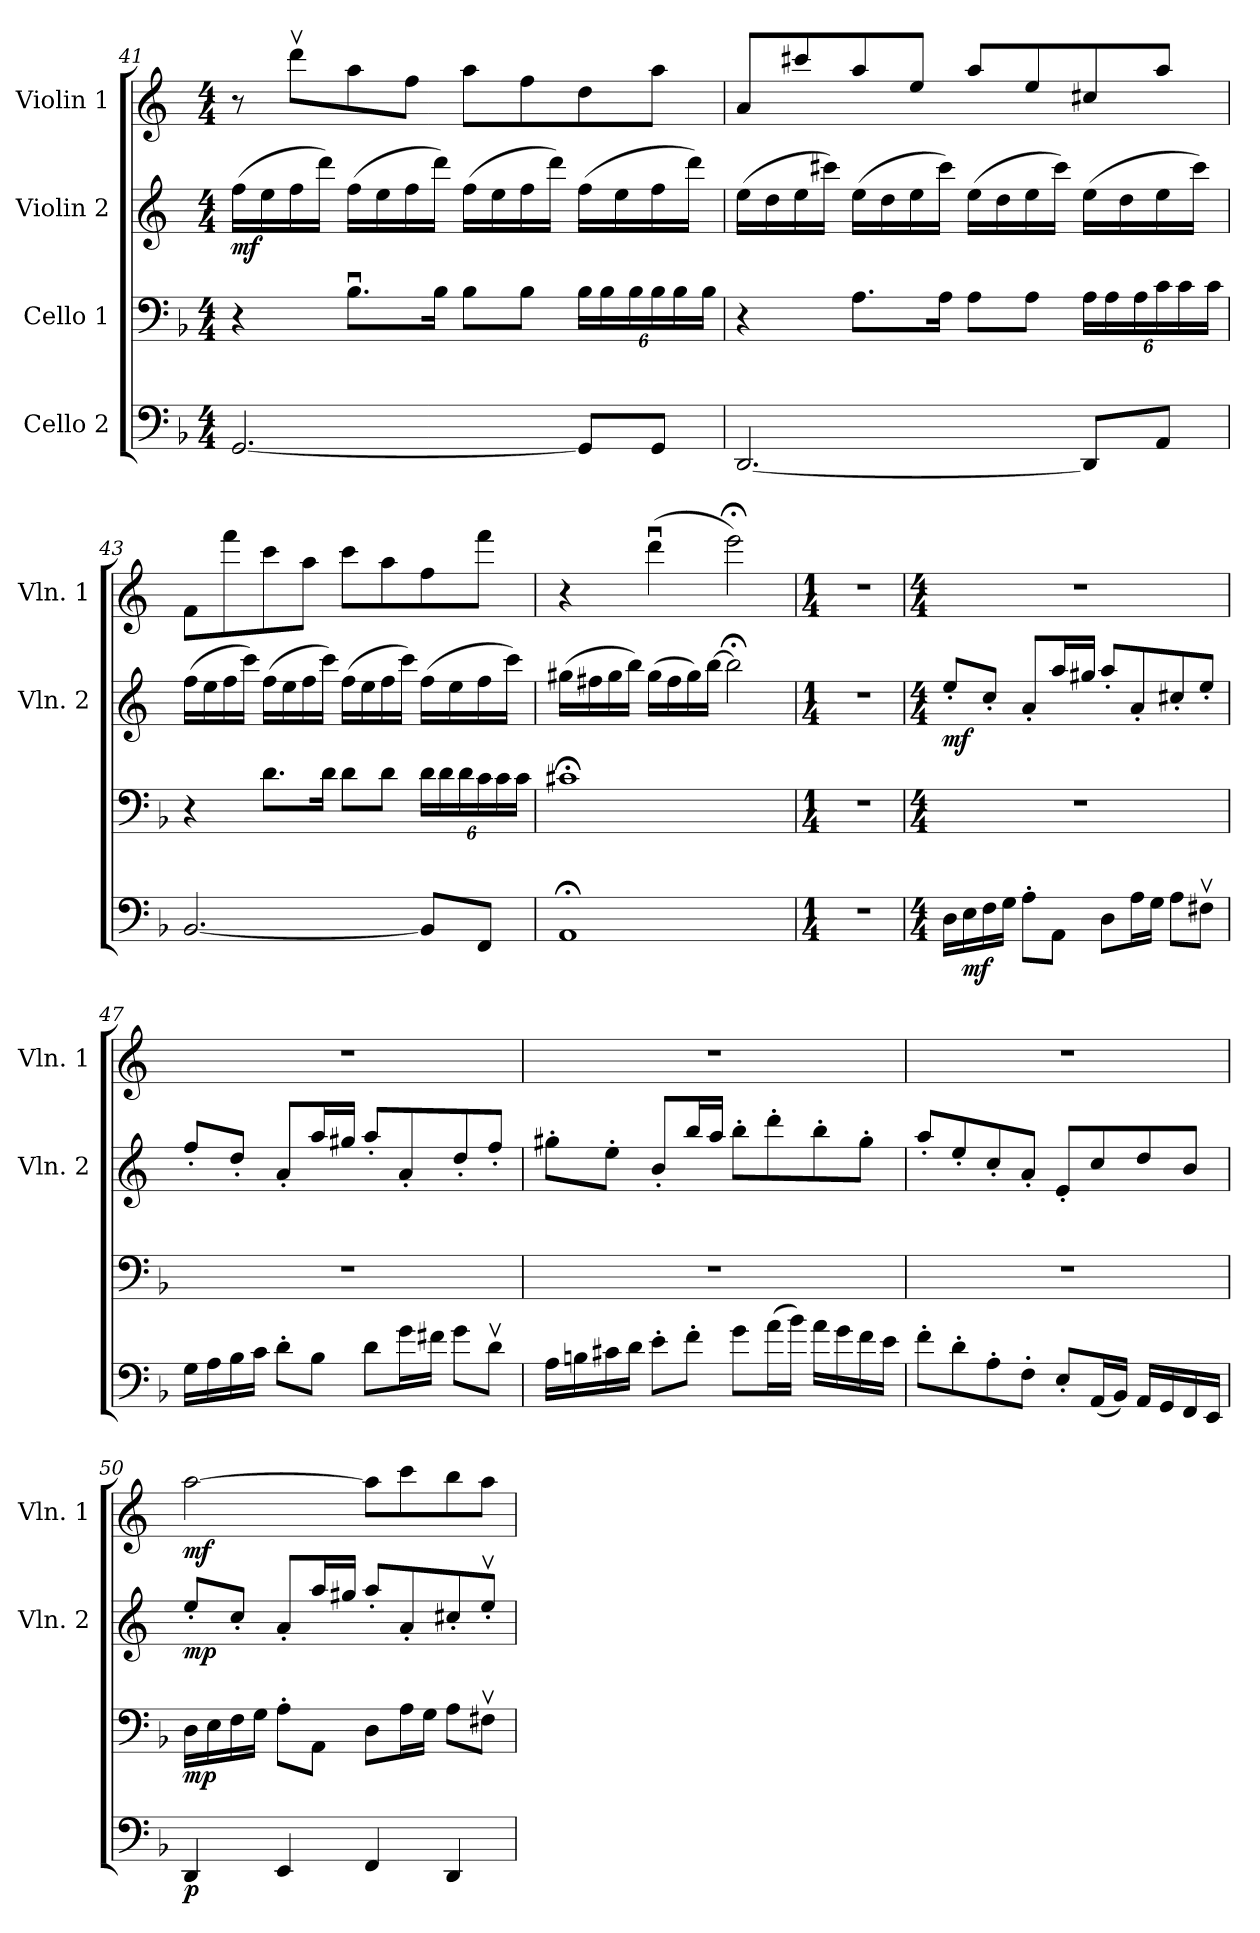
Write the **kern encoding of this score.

**kern	**dynam	**kern	**dynam	**kern	**dynam	**kern	**dynam
*part4	*part4	*part3	*part3	*part2	*part2	*part1	*part1
*staff4	*staff4	*staff3	*staff3	*staff2	*staff2	*staff1	*staff1
*I"Cello 2	*	*I"Cello 1	*	*I"Violin 2	*	*I"Violin 1	*
*	*	*	*	*I'Vln. 2	*	*I'Vln. 1	*
*clefF4	*	*clefF4	*	*clefG2	*	*clefG2	*
*	*	*	*	*ITrd4c7	*	*ITrd4c7	*
*k[b-]	*	*k[b-]	*	*k[b-]	*	*k[b-]	*
*d:	*	*d:	*	*d:	*	*d:	*
*M4/4	*	*M4/4	*	*M4/4	*	*M4/4	*
=41	=41	=41	=41	=41	=41	=41	=41
!	!	!	!	!	!LO:DY:b	!	!
[2.GG/	.	4r	.	(>16b-\LL	mf	8r	.
.	.	.	.	16a\	.	.	.
.	.	.	.	16b-\	.	8ggv>\L	.
.	.	.	.	16gg\JJ)	.	.	.
.	.	8.B-u>\L	.	(>16b-\LL	.	8dd\	.
.	.	.	.	16a\	.	.	.
.	.	.	.	16b-\	.	8b-\J	.
.	.	16B-\Jk	.	16gg\JJ)	.	.	.
.	.	8B-\L	.	(>16b-\LL	.	8dd\L	.
.	.	.	.	16a\	.	.	.
.	.	8B-\J	.	16b-\	.	8b-\	.
.	.	.	.	16gg\JJ)	.	.	.
8GG/L]	.	24B-\LL	.	(>16b-\LL	.	8g\	.
.	.	24B-\	.	.	.	.	.
.	.	.	.	16a\	.	.	.
.	.	24B-\	.	.	.	.	.
8GG/J	.	24B-\	.	16b-\	.	8dd\J	.
.	.	24B-\	.	.	.	.	.
.	.	.	.	16gg\JJ)	.	.	.
.	.	24B-\JJ	.	.	.	.	.
!!LO:PB:g=z
=42	=42	=42	=42	=42	=42	=42	=42
[2.DD/	.	4r	.	(>16a\LL	.	8d/L	.
.	.	.	.	16g\	.	.	.
.	.	.	.	16a\	.	8ff#X/	.
.	.	.	.	16ff#X\JJ)	.	.	.
.	.	8.A\L	.	(>16a\LL	.	8dd/	.
.	.	.	.	16g\	.	.	.
.	.	.	.	16a\	.	8a/J	.
.	.	16A\Jk	.	16ff#\JJ)	.	.	.
.	.	8A\L	.	(>16a\LL	.	8dd/L	.
.	.	.	.	16g\	.	.	.
.	.	8A\J	.	16a\	.	8a/	.
.	.	.	.	16ff#\JJ)	.	.	.
8DD/L]	.	24A\LL	.	(>16a\LL	.	8f#X/	.
.	.	24A\	.	.	.	.	.
.	.	.	.	16g\	.	.	.
.	.	24A\	.	.	.	.	.
8AA/J	.	24c\	.	16a\	.	8dd/J	.
.	.	24c\	.	.	.	.	.
.	.	.	.	16ff#\JJ)	.	.	.
.	.	24c\JJ	.	.	.	.	.
=43	=43	=43	=43	=43	=43	=43	=43
[2.BB-/	.	4r	.	(>16b-\LL	.	8B-\L	.
.	.	.	.	16a\	.	.	.
.	.	.	.	16b-\	.	8bb-\	.
.	.	.	.	16ff\JJ)	.	.	.
.	.	8.d\L	.	(>16b-\LL	.	8ff\	.
.	.	.	.	16a\	.	.	.
.	.	.	.	16b-\	.	8dd\J	.
.	.	16d\Jk	.	16ff\JJ)	.	.	.
.	.	8d\L	.	(>16b-\LL	.	8ff\L	.
.	.	.	.	16a\	.	.	.
.	.	8d\J	.	16b-\	.	8dd\	.
.	.	.	.	16ff\JJ)	.	.	.
8BB-/L]	.	24d\LL	.	(>16b-\LL	.	8b-\	.
.	.	24d\	.	.	.	.	.
.	.	.	.	16a\	.	.	.
.	.	24d\	.	.	.	.	.
8FF/J	.	24c\	.	16b-\	.	8bb-\J	.
.	.	24c\	.	.	.	.	.
.	.	.	.	16ff\JJ)	.	.	.
.	.	24c\JJ	.	.	.	.	.
!!LO:LB:g=z
=44	=44	=44	=44	=44	=44	=44	=44
1AA;<	.	1c#X;<	.	(>16cc#X\LL	.	4r	.
.	.	.	.	16bn\	.	.	.
.	.	.	.	16cc#\	.	.	.
.	.	.	.	16ee\JJ)	.	.	.
.	.	.	.	(>16cc#\LL	.	(>4ggu>\	.
.	.	.	.	16b\	.	.	.
.	.	.	.	16cc#\)	.	.	.
.	.	.	.	[16ee\JJ	.	.	.
.	.	.	.	2ee;<\]	.	2aa;<\)	.
=45	=45	=45	=45	=45	=45	=45	=45
*M1/4	*	*M1/4	*	*M1/4	*	*M1/4	*
4r	.	4r	.	4r	.	4r	.
=46	=46	=46	=46	=46	=46	=46	=46
*M4/4	*	*M4/4	*	*M4/4	*	*M4/4	*
!	!	!	!	!	!LO:DY:b	!	!
16D\LL	.	1r	.	8a'</L	mf	1r	.
!	!LO:DY:b	!	!	!	!	!	!
16E\	mf	.	.	.	.	.	.
16F\	.	.	.	8f'</J	.	.	.
16G\JJ	.	.	.	.	.	.	.
8A'>\L	.	.	.	8d'</L	.	.	.
8AA\J	.	.	.	16dd/L	.	.	.
.	.	.	.	16cc#X/JJ	.	.	.
8D\L	.	.	.	8dd'</L	.	.	.
16A\L	.	.	.	8d'</	.	.	.
16G\JJ	.	.	.	.	.	.	.
8A\L	.	.	.	8f#X'</	.	.	.
8F#Xv>\J	.	.	.	8a'</J	.	.	.
!!LO:PB:g=z
=47	=47	=47	=47	=47	=47	=47	=47
16G\LL	.	1r	.	8b-'</L	.	1r	.
16A\	.	.	.	.	.	.	.
16B-\	.	.	.	8g'</J	.	.	.
16c\JJ	.	.	.	.	.	.	.
8d'>\L	.	.	.	8d'</L	.	.	.
8B-\J	.	.	.	16dd/L	.	.	.
.	.	.	.	16cc#X/JJ	.	.	.
8d\L	.	.	.	8dd'</L	.	.	.
16g\L	.	.	.	8d'</	.	.	.
16f#X\JJ	.	.	.	.	.	.	.
8g\L	.	.	.	8g'</	.	.	.
8dv>\J	.	.	.	8b-'</J	.	.	.
=48	=48	=48	=48	=48	=48	=48	=48
16A\LL	.	1r	.	8cc#X'>\L	.	1r	.
16Bn\	.	.	.	.	.	.	.
16c#X\	.	.	.	8a'>\J	.	.	.
16d\JJ	.	.	.	.	.	.	.
8e'>\L	.	.	.	8e'</L	.	.	.
8f'>\J	.	.	.	16ee/L	.	.	.
.	.	.	.	16dd/JJ	.	.	.
8g\L	.	.	.	8ee'>\L	.	.	.
(>16a\L	.	.	.	8gg'>\	.	.	.
16b-\JJ)	.	.	.	.	.	.	.
16a\LL	.	.	.	8ee'>\	.	.	.
16g\	.	.	.	.	.	.	.
16f\	.	.	.	8cc#'>\J	.	.	.
16e\JJ	.	.	.	.	.	.	.
=49	=49	=49	=49	=49	=49	=49	=49
8f'>\L	.	1r	.	8dd'</L	.	1r	.
8d'>\	.	.	.	8a'</	.	.	.
8A'>\	.	.	.	8f'</	.	.	.
8F'>\J	.	.	.	8d'</J	.	.	.
8E'</L	.	.	.	8A'</L	.	.	.
(<16AA/L	.	.	.	8f/	.	.	.
16BB-/JJ)	.	.	.	.	.	.	.
16AA/LL	.	.	.	8g/	.	.	.
16GG/	.	.	.	.	.	.	.
16FF/	.	.	.	8e/J	.	.	.
16EE/JJ	.	.	.	.	.	.	.
!!LO:LB:g=z
=50	=50	=50	=50	=50	=50	=50	=50
!	!LO:DY:b	!	!LO:DY:b	!	!LO:DY:b	!	!LO:DY:b
4DD/	p	16D\LL	mp	8a'</L	mp	[2dd\	mf
.	.	16E\	.	.	.	.	.
.	.	16F\	.	8f'</J	.	.	.
.	.	16G\JJ	.	.	.	.	.
4EE/	.	8A'>\L	.	8d'</L	.	.	.
.	.	8AA\J	.	16dd/L	.	.	.
.	.	.	.	16cc#X/JJ	.	.	.
4FF/	.	8D\L	.	8dd'</L	.	8dd\L]	.
.	.	16A\L	.	8d'</	.	8ff\	.
.	.	16G\JJ	.	.	.	.	.
4DD/	.	8A\L	.	8f#X'</	.	8ee\	.
.	.	8F#Xv>\J	.	8av>'</J	.	8dd\J	.
=	=	=	=	=	=	=	=
*-	*-	*-	*-	*-	*-	*-	*-
